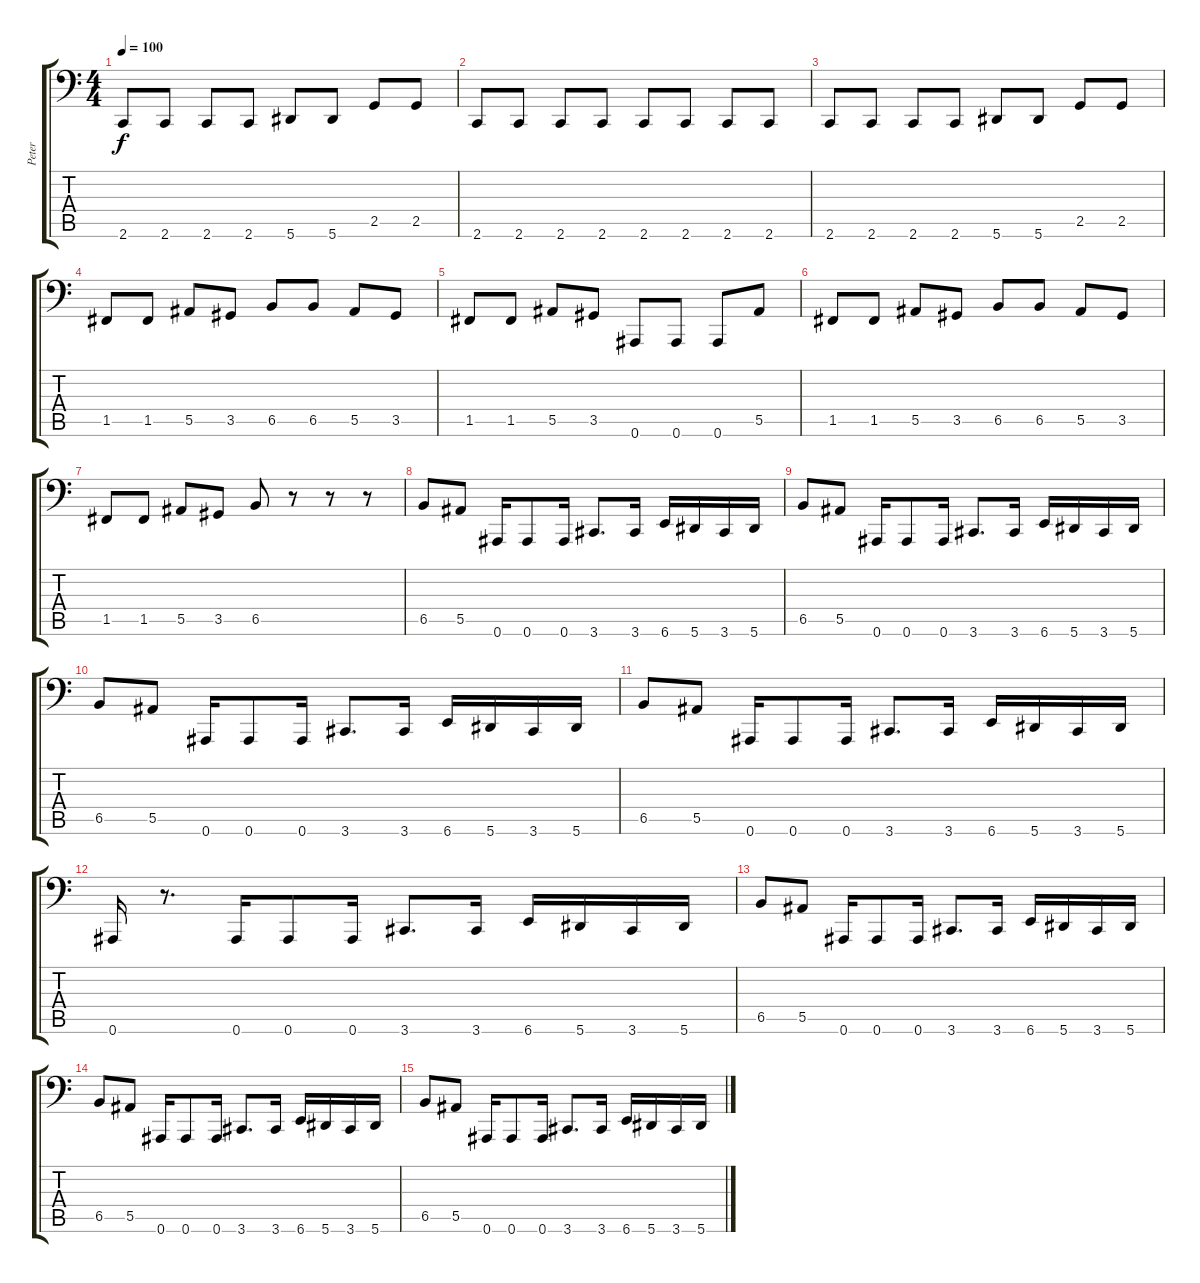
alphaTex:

\track ("Peter" "Peter") {instrument electricbassfinger}
\staff {score tabs}
\tuning (C3 G2 Eb2 Bb1 F1 Bb0) {hide}
\ts (4 4)
\tempo 100
\clef f4
\ks c
2.6.8{dy f} 2.6.8 2.6.8 2.6.8 5.6.8 5.6.8 2.5.8 2.5.8 |
2.6.8 2.6.8 2.6.8 2.6.8 2.6.8 2.6.8 2.6.8 2.6.8 |
2.6.8 2.6.8 2.6.8 2.6.8 5.6.8 5.6.8 2.5.8 2.5.8 |
1.5.8 1.5.8 5.5.8 3.5.8 6.5.8 6.5.8 5.5.8 3.5.8 |
1.5.8 1.5.8 5.5.8 3.5.8 0.6.8 0.6.8 0.6.8 5.5.8 |
1.5.8 1.5.8 5.5.8 3.5.8 6.5.8 6.5.8 5.5.8 3.5.8 |
1.5.8 1.5.8 5.5.8 3.5.8 6.5.8 r.8 r.8 r.8 |
6.5.8 5.5.8 0.6.16 0.6.8 0.6.16 3.6.8{d} 3.6.16 6.6.16 5.6.16 3.6.16 5.6.16 |
6.5.8 5.5.8 0.6.16 0.6.8 0.6.16 3.6.8{d} 3.6.16 6.6.16 5.6.16 3.6.16 5.6.16 |
6.5.8 5.5.8 0.6.16 0.6.8 0.6.16 3.6.8{d} 3.6.16 6.6.16 5.6.16 3.6.16 5.6.16 |
6.5.8 5.5.8 0.6.16 0.6.8 0.6.16 3.6.8{d} 3.6.16 6.6.16 5.6.16 3.6.16 5.6.16 |
0.6.16 r.8{d} 0.6.16 0.6.8 0.6.16 3.6.8{d} 3.6.16 6.6.16 5.6.16 3.6.16 5.6.16 |
6.5.8 5.5.8 0.6.16 0.6.8 0.6.16 3.6.8{d} 3.6.16 6.6.16 5.6.16 3.6.16 5.6.16 |
6.5.8 5.5.8 0.6.16 0.6.8 0.6.16 3.6.8{d} 3.6.16 6.6.16 5.6.16 3.6.16 5.6.16 |
6.5.8 5.5.8 0.6.16 0.6.8 0.6.16 3.6.8{d} 3.6.16 6.6.16 5.6.16 3.6.16 5.6.16
